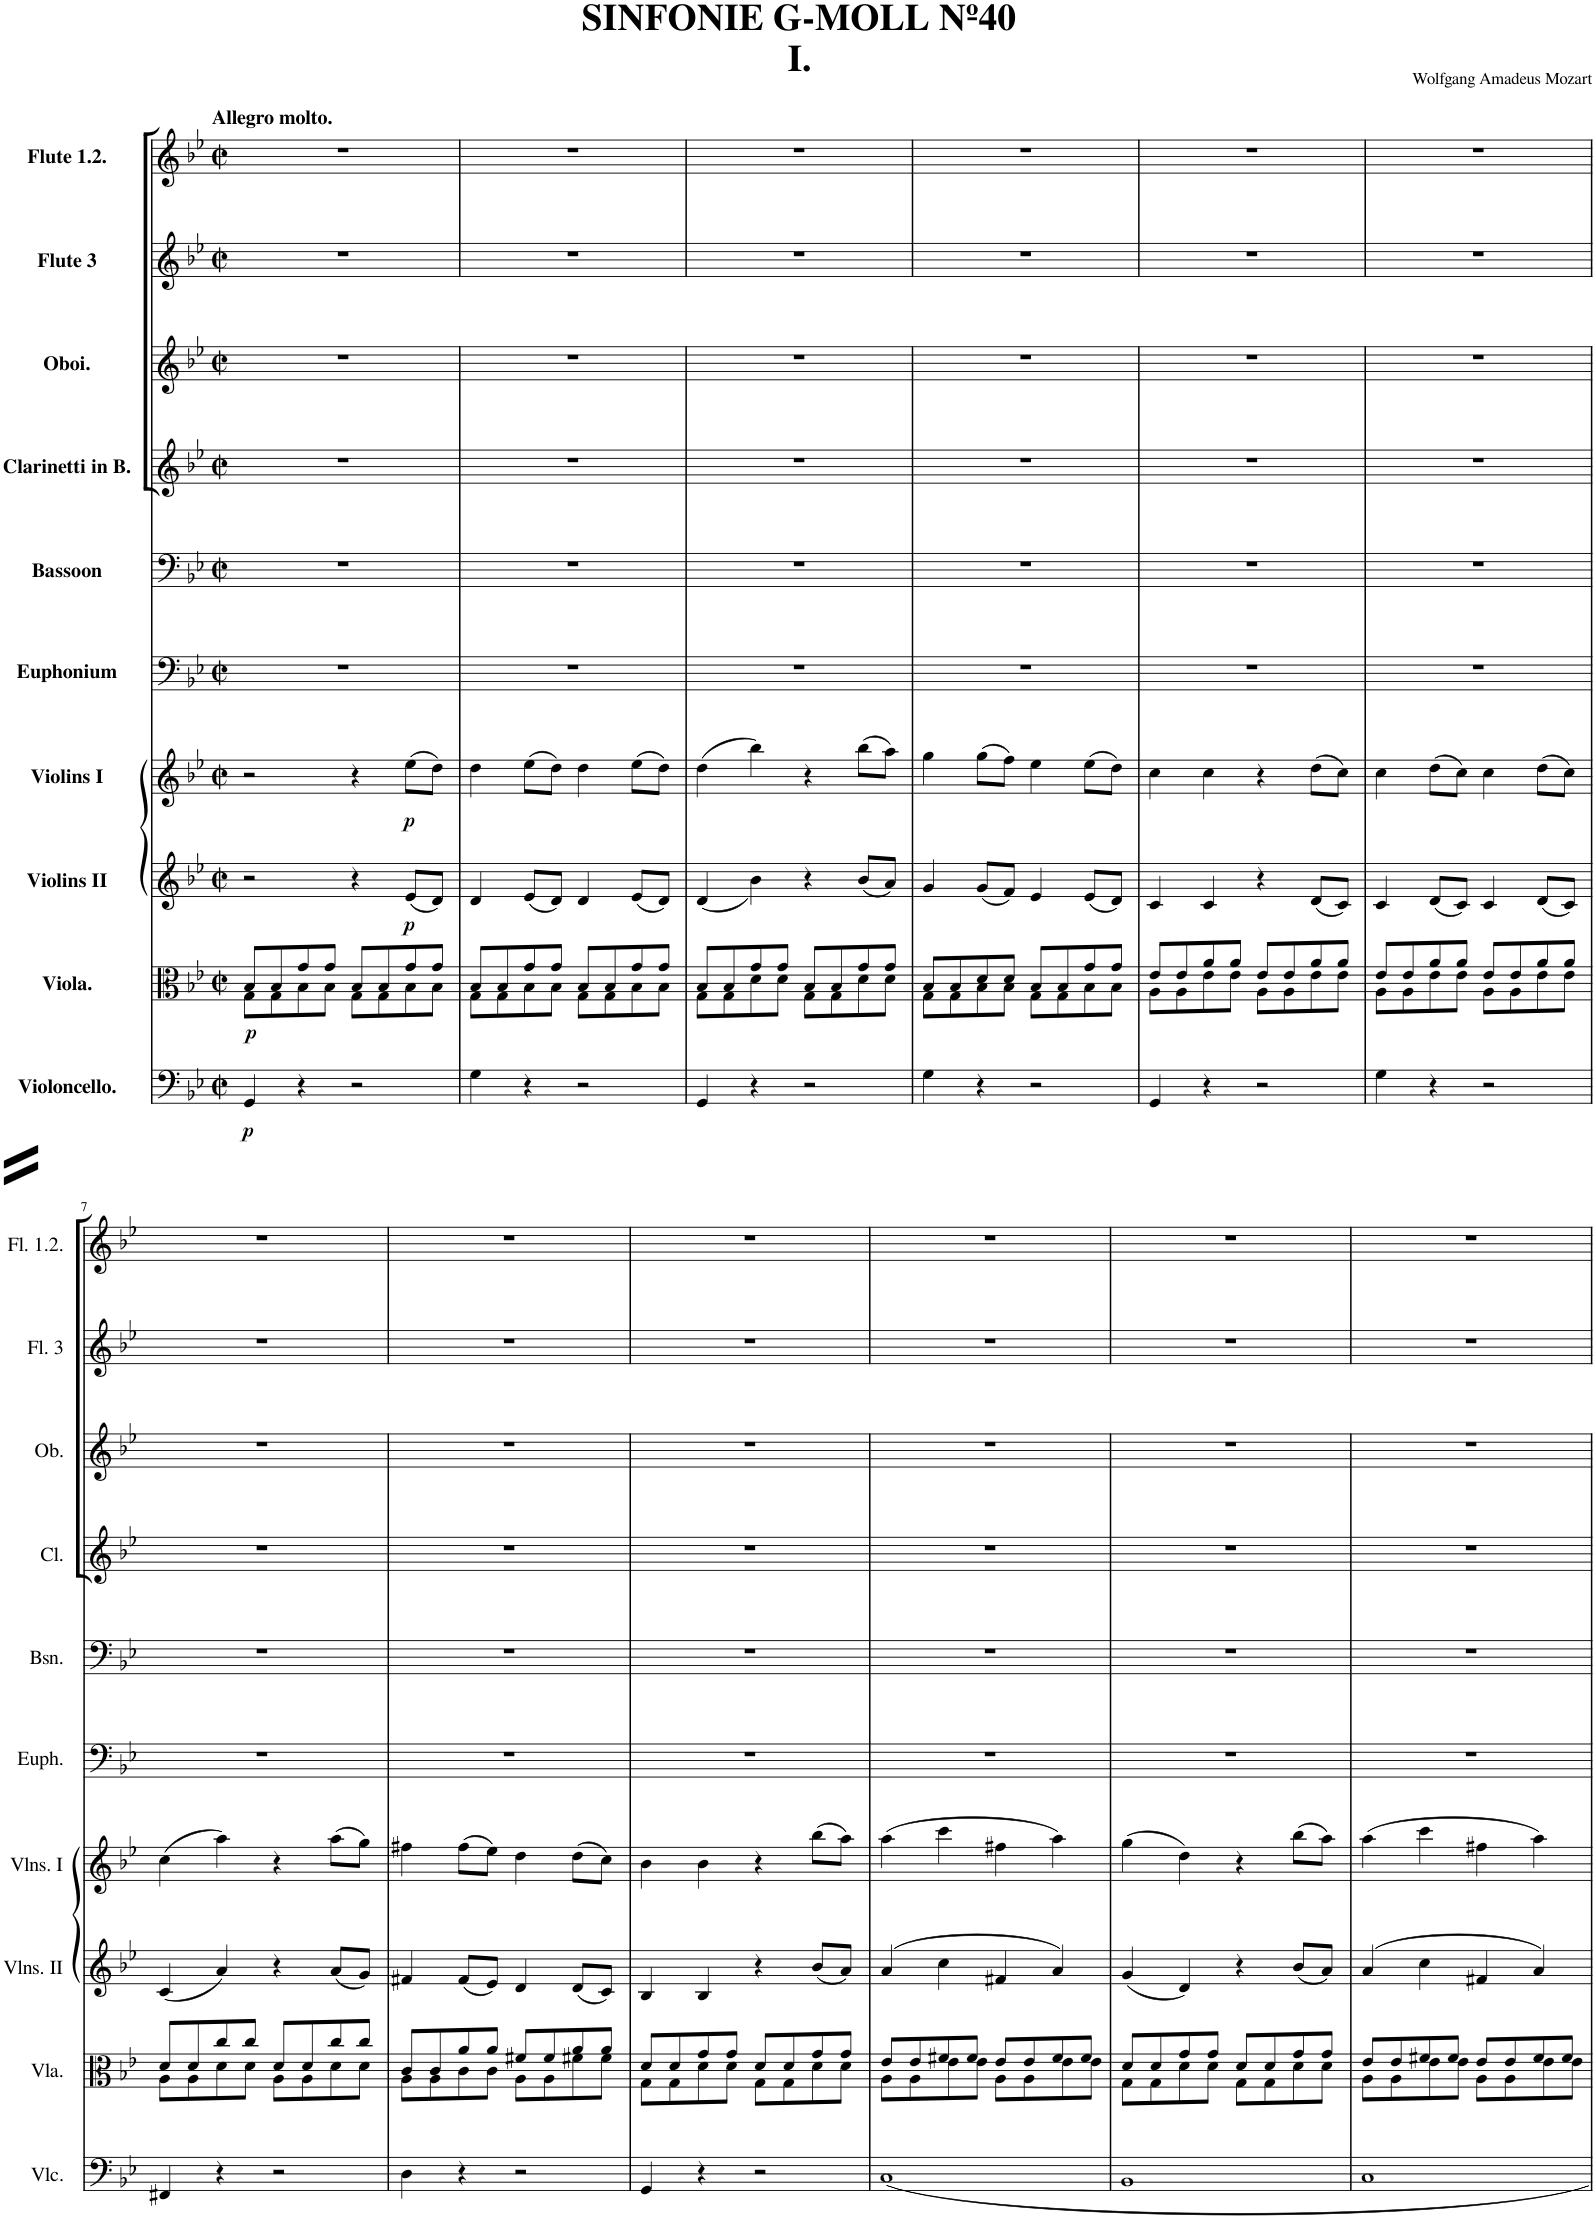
**kern	**dynam	**kern	**dynam	**kern	**dynam	**kern	**dynam	**kern	**kern	**kern	**kern	**kern	**kern
*part10	*part10	*part9	*part9	*part8	*part8	*part7	*part7	*part6	*part5	*part4	*part3	*part2	*part1
*staff10	*staff10	*staff9	*staff9	*staff8	*staff8	*staff7	*staff7	*staff6	*staff5	*staff4	*staff3	*staff2	*staff1
*I"Violoncello.	*	*I"Viola.	*	*I"Violins II	*	*I"Violins I	*	*I"Euphonium	*I"Bassoon	*I"Clarinetti in B.	*I"Oboi.	*I"Flute 3	*I"Flute 1.2.
*I'Vlc.	*	*I'Vla.	*	*I'Vlns. II	*	*I'Vlns. I	*	*I'Euph.	*I'Bsn.	*I'Cl.	*I'Ob.	*I'Fl. 3	*I'Fl. 1.2.
*clefF4	*	*clefC3	*	*clefG2	*	*clefG2	*	*clefF4	*clefF4	*clefG2	*clefG2	*clefG2	*clefG2
*	*	*	*	*	*	*	*	*	*	*Trd1c2	*	*	*
*k[b-e-]	*	*k[b-e-]	*	*k[b-e-]	*	*k[b-e-]	*	*k[b-e-]	*k[b-e-]	*k[b-e-]	*k[b-e-]	*k[b-e-]	*k[b-e-]
*M2/2	*	*M2/2	*	*M2/2	*	*M2/2	*	*M2/2	*M2/2	*M2/2	*M2/2	*M2/2	*M2/2
*met(c|)	*	*met(c|)	*	*met(c|)	*	*met(c|)	*	*met(c|)	*met(c|)	*met(c|)	*met(c|)	*met(c|)	*met(c|)
=1	=1	=1	=1	=1	=1	=1	=1	=1	=1	=1	=1	=1	=1
*	*	*^	*	*	*	*	*	*	*	*	*	*	*
!	!	!	!	!	!	!	!	!	!	!	!	!	!	!LO:TX:a:B:t=Allegro molto.
!	!LO:DY:b	!	!	!LO:DY:b	!	!	!	!	!	!	!	!	!	!
4GG/	p	8B-'/L	8G'\L	p	2r	.	2r	.	1r	1r	1r	1r	1r	1r
.	.	8B-'/	8G'\	.	.	.	.	.	.	.	.	.	.	.
4r	.	8g'/	8B-'\	.	.	.	.	.	.	.	.	.	.	.
.	.	8g'/J	8B-'\J	.	.	.	.	.	.	.	.	.	.	.
2r	.	8B-'/L	8G'\L	.	4r	.	4r	.	.	.	.	.	.	.
.	.	8B-'/	8G'\	.	.	.	.	.	.	.	.	.	.	.
!	!	!	!	!	!	!LO:DY:b	!	!LO:DY:b	!	!	!	!	!	!
.	.	8g'/	8B-'\	.	(8e-/L	p	(8ee-\L	p	.	.	.	.	.	.
.	.	8g'/J	8B-'\J	.	8d/J)	.	8dd\J)	.	.	.	.	.	.	.
=2	=2	=2	=2	=2	=2	=2	=2	=2	=2	=2	=2	=2	=2	=2
4G\	.	8B-'/L	8G'\L	.	4d'~/	.	4dd'~\	.	1r	1r	1r	1r	1r	1r
.	.	8B-'/	8G'\	.	.	.	.	.	.	.	.	.	.	.
4r	.	8g'/	8B-'\	.	(8e-/L	.	(8ee-\L	.	.	.	.	.	.	.
.	.	8g'/J	8B-'\J	.	8d/J)	.	8dd\J)	.	.	.	.	.	.	.
2r	.	8B-'/L	8G'\L	.	4d'~/	.	4dd'~\	.	.	.	.	.	.	.
.	.	8B-'/	8G'\	.	.	.	.	.	.	.	.	.	.	.
.	.	8g'/	8B-'\	.	(8e-/L	.	(8ee-\L	.	.	.	.	.	.	.
.	.	8g'/J	8B-'\J	.	8d/J)	.	8dd\J)	.	.	.	.	.	.	.
=3	=3	=3	=3	=3	=3	=3	=3	=3	=3	=3	=3	=3	=3	=3
4GG/	.	8B-'/L	8G'\L	.	(<4d/	.	(4dd\	.	1r	1r	1r	1r	1r	1r
.	.	8B-'/	8G'\	.	.	.	.	.	.	.	.	.	.	.
4r	.	8g'/	8d'\	.	4b-\)	.	4bb-\)	.	.	.	.	.	.	.
.	.	8g'/J	8d'\J	.	.	.	.	.	.	.	.	.	.	.
2r	.	8B-'/L	8G'\L	.	4r	.	4r	.	.	.	.	.	.	.
.	.	8B-'/	8G'\	.	.	.	.	.	.	.	.	.	.	.
.	.	8g'/	8d'\	.	(8b-/L	.	(8bb-\L	.	.	.	.	.	.	.
.	.	8g'/J	8d'\J	.	8a/J)	.	8aa\J)	.	.	.	.	.	.	.
=4	=4	=4	=4	=4	=4	=4	=4	=4	=4	=4	=4	=4	=4	=4
4G\	.	8B-'/L	8G'\L	.	4g'~/	.	4gg'~\	.	1r	1r	1r	1r	1r	1r
.	.	8B-'/	8G'\	.	.	.	.	.	.	.	.	.	.	.
4r	.	8d'/	8B-'\	.	(8g/L	.	(8gg\L	.	.	.	.	.	.	.
.	.	8d'/J	8B-'\J	.	8f/J)	.	8ff\J)	.	.	.	.	.	.	.
2r	.	8B-'/L	8G'\L	.	4e-'~/	.	4ee-'~\	.	.	.	.	.	.	.
.	.	8B-'/	8G'\	.	.	.	.	.	.	.	.	.	.	.
.	.	8g'/	8B-'\	.	(8e-/L	.	(8ee-\L	.	.	.	.	.	.	.
.	.	8g'/J	8B-'\J	.	8d/J)	.	8dd\J)	.	.	.	.	.	.	.
=5	=5	=5	=5	=5	=5	=5	=5	=5	=5	=5	=5	=5	=5	=5
4GG/	.	8e-'/L	8A'\L	.	4c'~/	.	4cc'~\	.	1r	1r	1r	1r	1r	1r
.	.	8e-'/	8A'\	.	.	.	.	.	.	.	.	.	.	.
4r	.	8a'/	8e-'\	.	4c/	.	4cc\	.	.	.	.	.	.	.
.	.	8a'/J	8e-'\J	.	.	.	.	.	.	.	.	.	.	.
2r	.	8e-'/L	8A'\L	.	4r	.	4r	.	.	.	.	.	.	.
.	.	8e-'/	8A'\	.	.	.	.	.	.	.	.	.	.	.
.	.	8a'/	8e-'\	.	(8d/L	.	(8dd\L	.	.	.	.	.	.	.
.	.	8a'/J	8e-'\J	.	8c/J)	.	8cc\J)	.	.	.	.	.	.	.
=6	=6	=6	=6	=6	=6	=6	=6	=6	=6	=6	=6	=6	=6	=6
4G\	.	8e-'/L	8A'\L	.	4c'~/	.	4cc'~\	.	1r	1r	1r	1r	1r	1r
.	.	8e-'/	8A'\	.	.	.	.	.	.	.	.	.	.	.
4r	.	8a'/	8e-'\	.	(8d/L	.	(8dd\L	.	.	.	.	.	.	.
.	.	8a'/J	8e-'\J	.	8c/J)	.	8cc\J)	.	.	.	.	.	.	.
2r	.	8e-'/L	8A'\L	.	4c'~/	.	4cc'~\	.	.	.	.	.	.	.
.	.	8e-'/	8A'\	.	.	.	.	.	.	.	.	.	.	.
.	.	8a'/	8e-'\	.	(8d/L	.	(8dd\L	.	.	.	.	.	.	.
.	.	8a'/J	8e-'\J	.	8c/J)	.	8cc\J)	.	.	.	.	.	.	.
!!LO:LB:g=z
=7	=7	=7	=7	=7	=7	=7	=7	=7	=7	=7	=7	=7	=7	=7
4FF#X/	.	8d'/L	8A'\L	.	(4c/	.	(4cc\	.	1r	1r	1r	1r	1r	1r
.	.	8d'/	8A'\	.	.	.	.	.	.	.	.	.	.	.
4r	.	8cc'/	8d'\	.	4a/)	.	4aa\)	.	.	.	.	.	.	.
.	.	8cc'/J	8d'\J	.	.	.	.	.	.	.	.	.	.	.
2r	.	8d'/L	8A'\L	.	4r	.	4r	.	.	.	.	.	.	.
.	.	8d'/	8A'\	.	.	.	.	.	.	.	.	.	.	.
.	.	8cc'/	8d'\	.	(8a/L	.	(8aa\L	.	.	.	.	.	.	.
.	.	8cc'/J	8d'\J	.	8g/J)	.	8gg\J)	.	.	.	.	.	.	.
=8	=8	=8	=8	=8	=8	=8	=8	=8	=8	=8	=8	=8	=8	=8
4D\	.	8c'/L	8A'\L	.	4f#X'~/	.	4ff#X'~\	.	1r	1r	1r	1r	1r	1r
.	.	8c'/	8A'\	.	.	.	.	.	.	.	.	.	.	.
4r	.	8a'/	8c'\	.	(8f#/L	.	(8ff#\L	.	.	.	.	.	.	.
.	.	8a'/J	8c'\J	.	8e-/J)	.	8ee-\J)	.	.	.	.	.	.	.
2r	.	8f#X'/L	8A'\L	.	4d'~/	.	4dd'~\	.	.	.	.	.	.	.
.	.	8f#'/	8A'\	.	.	.	.	.	.	.	.	.	.	.
.	.	8a'/	8f#X'\	.	(8d/L	.	(8dd\L	.	.	.	.	.	.	.
.	.	8a'/J	8f#'\J	.	8c/J)	.	8cc\J)	.	.	.	.	.	.	.
=9	=9	=9	=9	=9	=9	=9	=9	=9	=9	=9	=9	=9	=9	=9
4GG/	.	8d'/L	8G'\L	.	4B-'~/	.	4b-'~\	.	1r	1r	1r	1r	1r	1r
.	.	8d'/	8G'\	.	.	.	.	.	.	.	.	.	.	.
4r	.	8g'/	8d'\	.	4B-/	.	4b-\	.	.	.	.	.	.	.
.	.	8g'/J	8d'\J	.	.	.	.	.	.	.	.	.	.	.
2r	.	8d'/L	8G'\L	.	4r	.	4r	.	.	.	.	.	.	.
.	.	8d'/	8G'\	.	.	.	.	.	.	.	.	.	.	.
.	.	8g'/	8d'\	.	(8b-/L	.	(8bb-\L	.	.	.	.	.	.	.
.	.	8g'/J	8d'\J	.	8a/J)	.	8aa\J)	.	.	.	.	.	.	.
=10	=10	=10	=10	=10	=10	=10	=10	=10	=10	=10	=10	=10	=10	=10
1C	.	8e-'/L	8A'\L	.	(4a/	.	(4aa\	.	1r	1r	1r	1r	1r	1r
.	.	8e-'/	8A'\	.	.	.	.	.	.	.	.	.	.	.
.	.	8f#X'/	8e-'\	.	4cc\	.	4ccc\	.	.	.	.	.	.	.
.	.	8f#'/J	8e-'\J	.	.	.	.	.	.	.	.	.	.	.
.	.	8e-'/L	8A'\L	.	4f#X/	.	4ff#X\	.	.	.	.	.	.	.
.	.	8e-'/	8A'\	.	.	.	.	.	.	.	.	.	.	.
.	.	8f#'/	8e-'\	.	4a/)	.	4aa\)	.	.	.	.	.	.	.
.	.	8f#'/J	8e-'\J	.	.	.	.	.	.	.	.	.	.	.
=11	=11	=11	=11	=11	=11	=11	=11	=11	=11	=11	=11	=11	=11	=11
1BB-	.	8d'/L	8G'\L	.	(4g/	.	(4gg\	.	1r	1r	1r	1r	1r	1r
.	.	8d'/	8G'\	.	.	.	.	.	.	.	.	.	.	.
.	.	8g'/	8d'\	.	4d/)	.	4dd\)	.	.	.	.	.	.	.
.	.	8g'/J	8d'\J	.	.	.	.	.	.	.	.	.	.	.
.	.	8d'/L	8G'\L	.	4r	.	4r	.	.	.	.	.	.	.
.	.	8d'/	8G'\	.	.	.	.	.	.	.	.	.	.	.
.	.	8g'/	8d'\	.	(8b-/L	.	(8bb-\L	.	.	.	.	.	.	.
.	.	8g'/J	8d'\J	.	8a/J)	.	8aa\J)	.	.	.	.	.	.	.
=12	=12	=12	=12	=12	=12	=12	=12	=12	=12	=12	=12	=12	=12	=12
1C	.	8e-'/L	8A'\L	.	(4a/	.	(4aa\	.	1r	1r	1r	1r	1r	1r
.	.	8e-'/	8A'\	.	.	.	.	.	.	.	.	.	.	.
.	.	8f#X'/	8e-'\	.	4cc\	.	4ccc\	.	.	.	.	.	.	.
.	.	8f#'/J	8e-'\J	.	.	.	.	.	.	.	.	.	.	.
.	.	8e-'/L	8A'\L	.	4f#X/	.	4ff#X\	.	.	.	.	.	.	.
.	.	8e-'/	8A'\	.	.	.	.	.	.	.	.	.	.	.
.	.	8f#'/	8e-'\	.	4a/)	.	4aa\)	.	.	.	.	.	.	.
.	.	8f#'/J	8e-'\J	.	.	.	.	.	.	.	.	.	.	.
*	*	*v	*v	*	*	*	*	*	*	*	*	*	*	*
=	=	=	=	=	=	=	=	=	=	=	=	=	=
*-	*-	*-	*-	*-	*-	*-	*-	*-	*-	*-	*-	*-	*-
